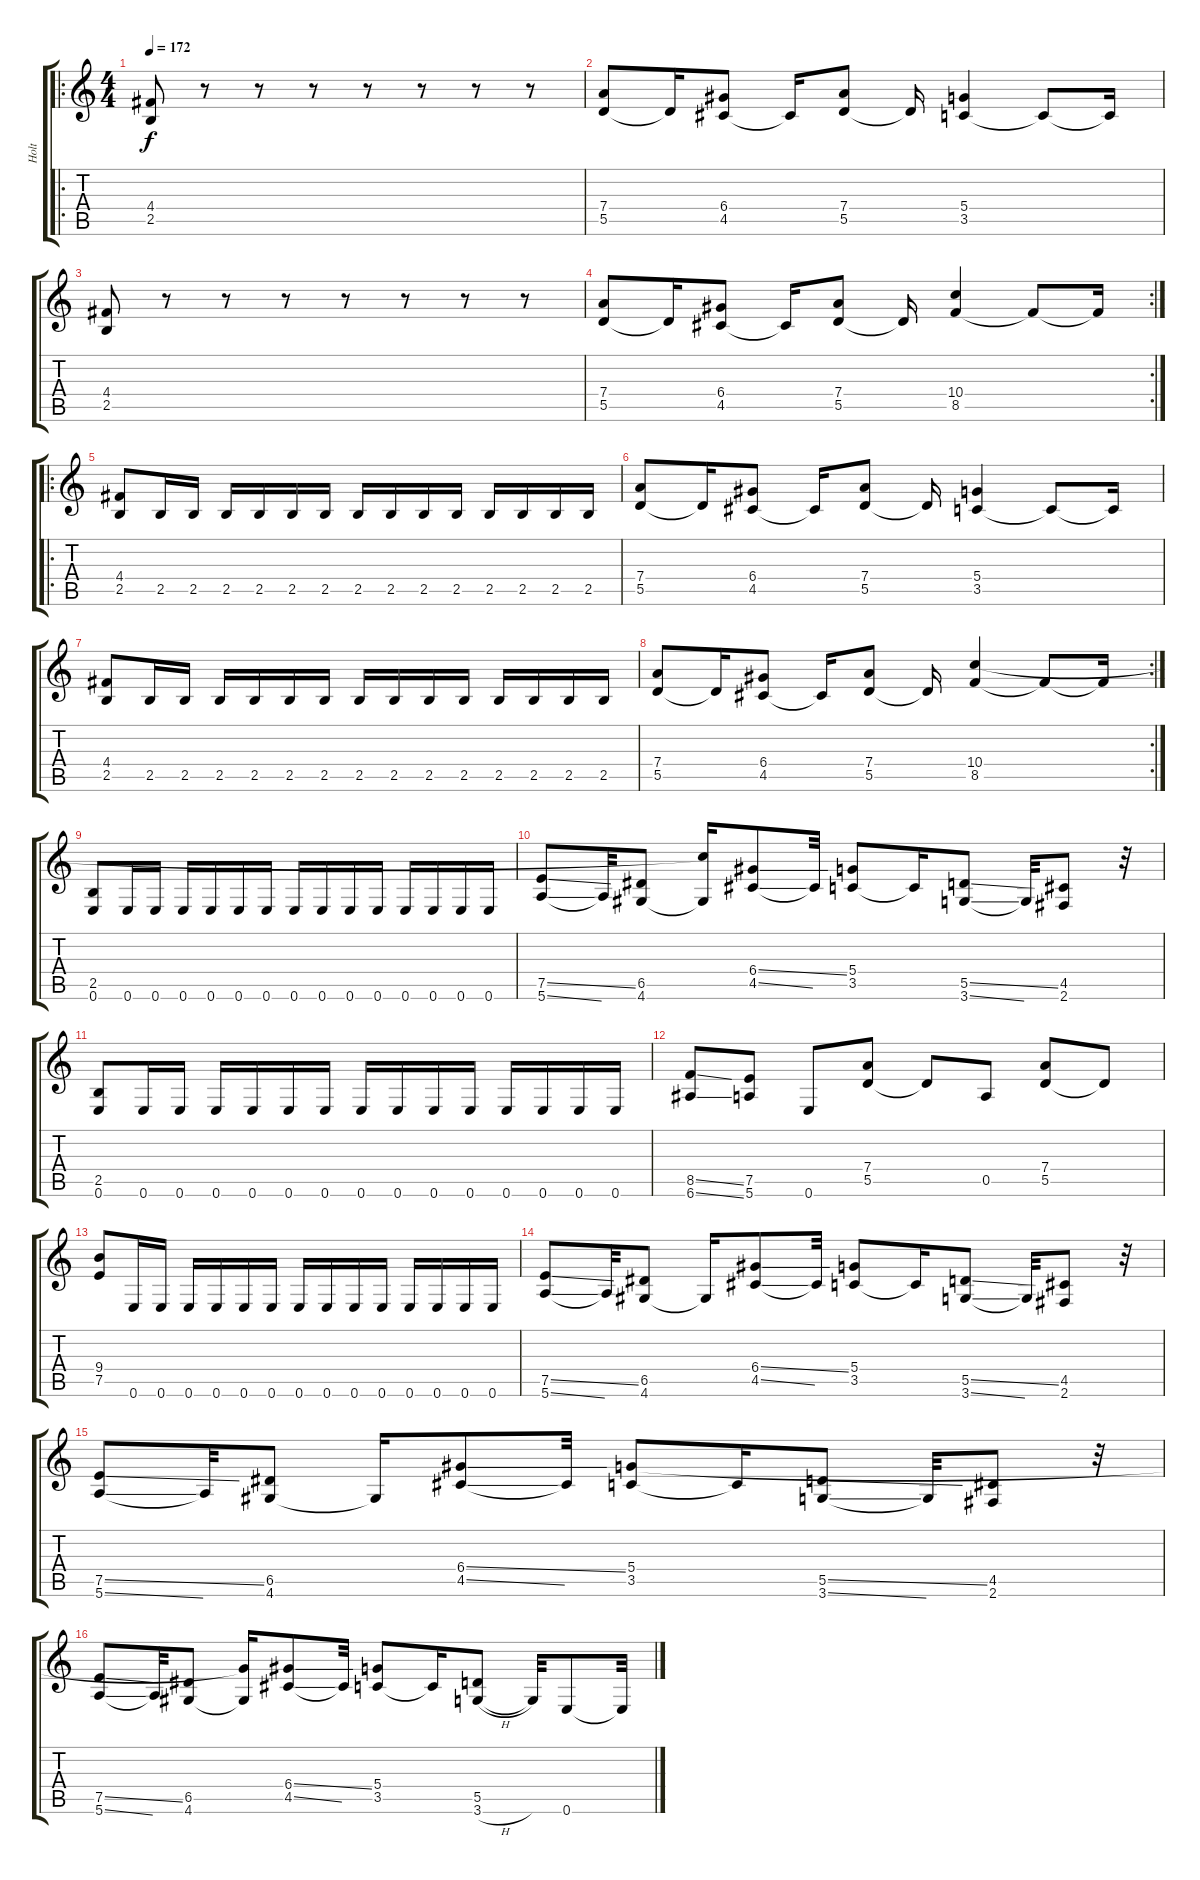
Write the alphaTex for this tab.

\track ("Holt" "Holt") {instrument distortionguitar}
\staff {score tabs}
\tuning (E4 B3 G3 D3 A2 E2) {hide}
\ro
\ts (4 4)
\tempo 172
\clef g2
\ks c
(4.4 2.5).8{dy f instrument distortionguitar} r.8 r.8 r.8 r.8 r.8 r.8 r.8 |
(7.4 5.5).8 5.5{t}.16 (6.4 4.5).8 4.5{t}.16 (7.4 5.5).8 5.5{t}.16 (5.4 3.5).4 3.5{t}.8 3.5{t}.16 |
(4.4 2.5).8 r.8 r.8 r.8 r.8 r.8 r.8 r.8 |
\rc 2
(7.4 5.5).8 5.5{t}.16 (6.4 4.5).8 4.5{t}.16 (7.4 5.5).8 5.5{t}.16 (10.4 8.5).4 8.5{t}.8 8.5{t}.16 |
\ro
(4.4 2.5).8 2.5.16 2.5.16 2.5.16 2.5.16 2.5.16 2.5.16 2.5.16 2.5.16 2.5.16 2.5.16 2.5.16 2.5.16 2.5.16 2.5.16 |
(7.4 5.5).8 5.5{t}.16 (6.4 4.5).8 4.5{t}.16 (7.4 5.5).8 5.5{t}.16 (5.4 3.5).4 3.5{t}.8 3.5{t}.16 |
(4.4 2.5).8 2.5.16 2.5.16 2.5.16 2.5.16 2.5.16 2.5.16 2.5.16 2.5.16 2.5.16 2.5.16 2.5.16 2.5.16 2.5.16 2.5.16 |
\rc 2
(7.4 5.5).8 5.5{t}.16 (6.4 4.5).8 4.5{t}.16 (7.4 5.5).8 5.5{t}.16 (10.4 8.5).4 8.5{t}.8 8.5{t}.16 |
(2.5 0.6).8 0.6.16 0.6.16 0.6.16 0.6.16 0.6.16 0.6.16 0.6.16 0.6.16 0.6.16 0.6.16 0.6.16 0.6.16 0.6.16 0.6.16 |
(7.5{ss} 5.6{ss}).8 5.6{t}.32 (6.5 4.6).8 (10.4{t} 4.6{t}).16 (6.4{ss} 4.5{ss}).8 4.5{t}.32 (5.4 3.5).8 3.5{t}.16 (5.5{ss} 3.6{ss}).8 3.6{t}.32 (4.5 2.6).8 r.32 |
(2.5 0.6).8 0.6.16 0.6.16 0.6.16 0.6.16 0.6.16 0.6.16 0.6.16 0.6.16 0.6.16 0.6.16 0.6.16 0.6.16 0.6.16 0.6.16 |
(8.5{ss} 6.6{ss}).8 (7.5 5.6).8 0.6.8 (7.4 5.5).8 5.5{t}.8 0.5.8 (7.4 5.5).8 5.5{t}.8 |
(9.4 7.5).8 0.6.16 0.6.16 0.6.16 0.6.16 0.6.16 0.6.16 0.6.16 0.6.16 0.6.16 0.6.16 0.6.16 0.6.16 0.6.16 0.6.16 |
(7.5{ss} 5.6{ss}).8 5.6{t}.32 (6.5 4.6).8 4.6{t}.16 (6.4{ss} 4.5{ss}).8 4.5{t}.32 (5.4 3.5).8 3.5{t}.16 (5.5{ss} 3.6{ss}).8 3.6{t}.32 (4.5 2.6).8 r.32 |
(7.5{ss} 5.6{ss}).8 5.6{t}.32 (6.5 4.6).8 4.6{t}.16 (6.4{ss} 4.5{ss}).8 4.5{t}.32 (5.4 3.5).8 3.5{t}.16 (5.5{ss} 3.6{ss}).8 3.6{t}.32 (4.5 2.6).8 r.32 |
(7.5{ss} 5.6{ss}).8 5.6{t}.32 (6.5 4.6).8 (5.4{t} 4.6{t}).16 (6.4{ss} 4.5{ss}).8 4.5{t}.32 (5.4 3.5).8 3.5{t}.16 (5.5 3.6{h}).8 3.6{t}.32 0.6.8 0.6{t}.32
